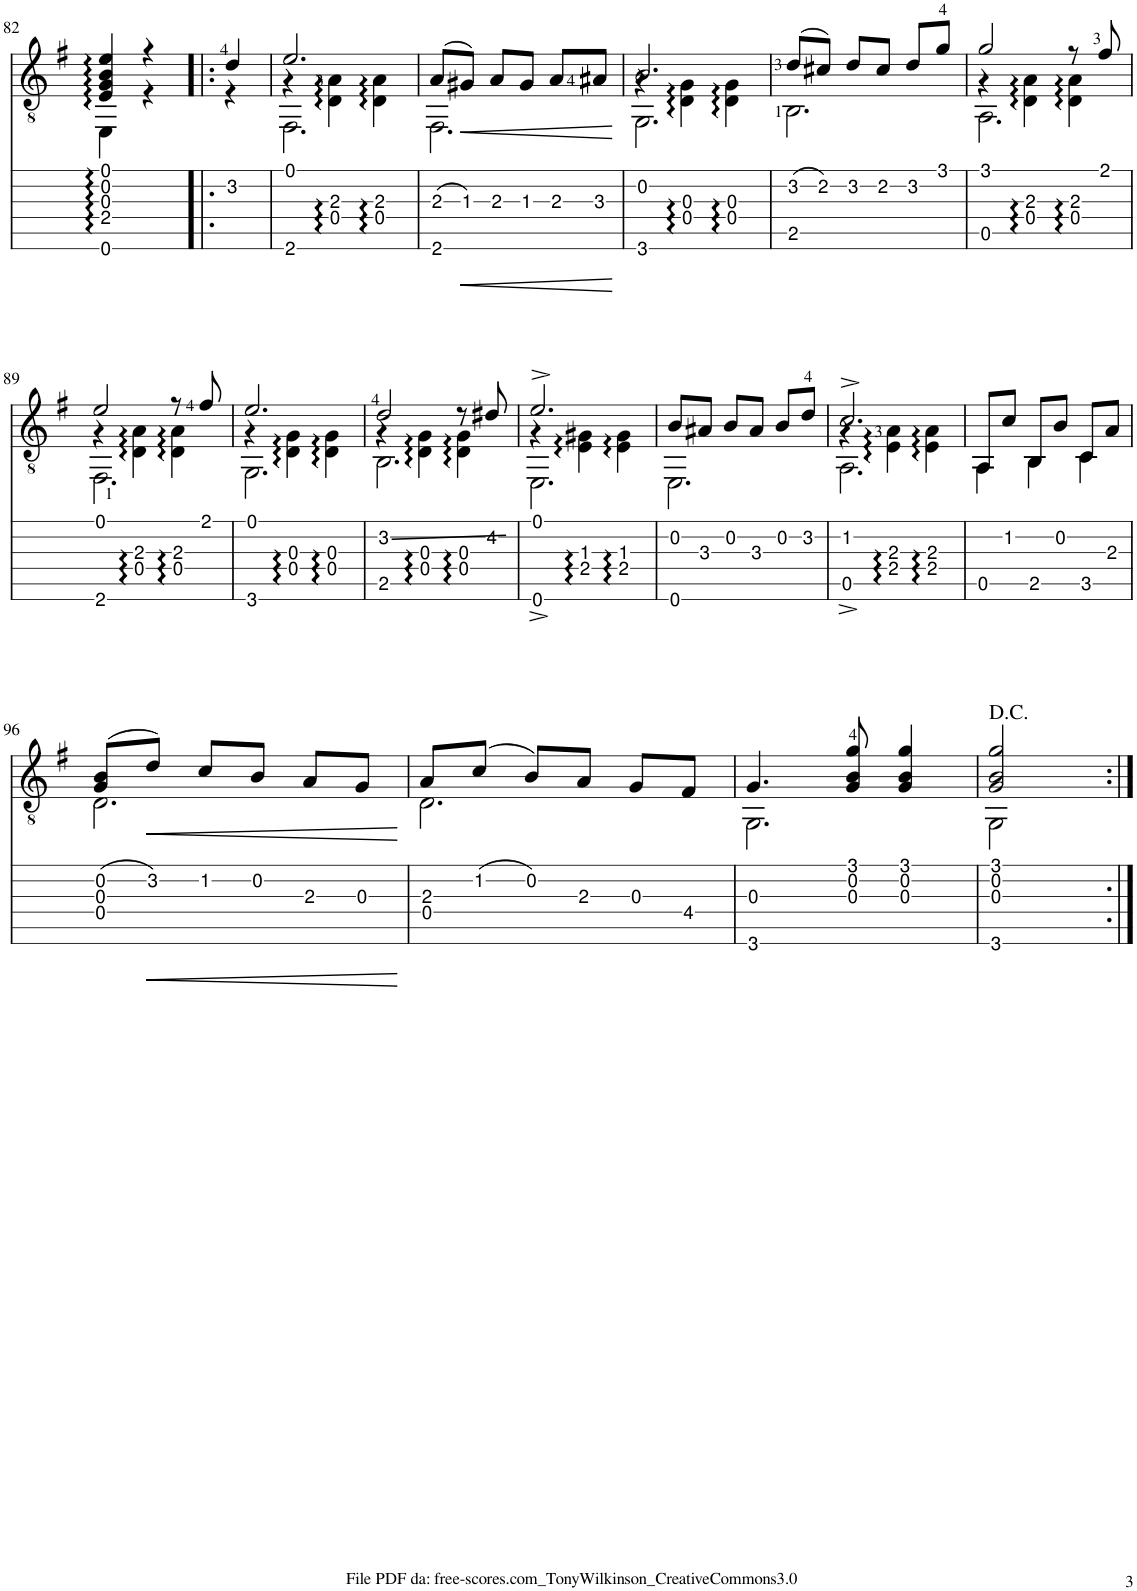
**kern	**kern	**dynam
*part1	*part1	*part1
*staff2	*staff1	*staff1/2
*I"Guitar	*	*
*I'Guit.	*	*
!!LO:PB:g=z
*	*clefGv2	*
*k[f#]	*k[f#]	*
*M3/4	*M3/4	*
=82	=82	=82
*^	*^	*
4E 4G 4B 4e	4EE	4E/ 4G/ 4B/ 4e/	4EE\	.
4r	4r	4r	4r	.
=83!|:	=83!|:	=83!|:	=83!|:	=83!|:
4d	4r	4d/	4r	.
=84	=84	=84	=84	=84
*	*^	*	*^	*
2.e	4r	2.FF#	2.e/	4r	2.FF#\	.
.	4D 4A	.	.	4D\ 4A\	.	.
.	4D 4A	.	.	4D\ 4A\	.	.
*	*v	*v	*	*	*	*
*	*	*	*v	*v	*
=85	=85	=85	=85	=85
8AL	2.FF#	(8A/L	2.FF#\	.
!	!	!	!	!LO:HP:b
8G#J	.	8G#X/J)	.	<
8AL	.	8A/L	.	.
8G#J	.	8G#/J	.	.
8AL	.	8A/L	.	.
8A#J	.	8A#X/J	.	.
*v	*v	*	*	*
*	*v	*v	*
.	.	[
=86	=86	=86
*^	*^	*
*	*^	*	*^	*
2.B	4r	2.GG	2.B/	4r	2.GG\	.
.	4D 4G	.	.	4D\ 4G\	.	.
.	4D 4G	.	.	4D\ 4G\	.	.
*	*v	*v	*	*	*	*
*	*	*	*v	*v	*
=87	=87	=87	=87	=87
8dL	2.BB	(8d/L	2.BB\	.
8c#J	.	8c#X/J)	.	.
8dL	.	8d/L	.	.
8c#J	.	8c#/J	.	.
8dL	.	8d/L	.	.
8gJ	.	8g/J	.	.
=88	=88	=88	=88	=88
*	*^	*	*^	*
2g	4r	2.AA	2g/	4r	2.AA\	.
.	4D 4A	.	.	4D\ 4A\	.	.
8r	4D 4A	.	8r	4D\ 4A\	.	.
8f#	.	.	8f#/	.	.	.
!!LO:LB:g=z	!!	!!
=89	=89	=89	=89	=89	=89	=89
2e	4r	2.FF#	2e/	4r	2.FF#\	.
.	4D 4A	.	.	4D\ 4A\	.	.
8r	4D 4A	.	8r	4D\ 4A\	.	.
8f#	.	.	8f#/	.	.	.
=90	=90	=90	=90	=90	=90	=90
2.e	4r	2.GG	2.e/	4r	2.GG\	.
.	4D 4G	.	.	4D\ 4G\	.	.
.	4D 4G	.	.	4D\ 4G\	.	.
=91	=91	=91	=91	=91	=91	=91
2d	4r	2.BB	2d/	4r	2.BB\	.
.	4D 4G	.	.	4D\ 4G\	.	.
8r	4D 4G	.	8r	4D\ 4G\	.	.
8d#	.	.	8d#X/	.	.	.
=92	=92	=92	=92	=92	=92	=92
2.e^	4r	2.EE	2.e^/	4r	2.EE\	.
.	4E 4G#	.	.	4E\ 4G#X\	.	.
.	4E 4G#	.	.	4E\ 4G#\	.	.
*	*v	*v	*	*	*	*
*	*	*	*v	*v	*
=93	=93	=93	=93	=93
8BL	2.EE	8B/L	2.EE\	.
8A#J	.	8A#X/J	.	.
8BL	.	8B/L	.	.
8A#J	.	8A#/J	.	.
8BL	.	8B/L	.	.
8dJ	.	8d/J	.	.
=94	=94	=94	=94	=94
*	*^	*	*^	*
2.c^	4r	2.AA	2.c^/	4r	2.AA\	.
.	4E 4A	.	.	4E\ 4A\	.	.
.	4E 4A	.	.	4E\ 4A\	.	.
*	*v	*v	*	*	*	*
*	*	*	*v	*v	*
=95	=95	=95	=95	=95
8AAL	4AA	8AA/L	4AA\	.
8cJ	.	8c/J	.	.
8BBL	4BB	8BB/L	4BB\	.
8BJ	.	8B/J	.	.
8CL	4C	8C/L	4C\	.
8AJ	.	8A/J	.	.
!!LO:LB:g=z	!!
=96	=96	=96	=96	=96
8G\ 8B\L	2.D	(8G/ 8B/L	2.D\	.
!	!	!	!	!LO:HP:b
8dJ	.	8d/J)	.	<
8cL	.	8c/L	.	.
8BJ	.	8B/J	.	.
8AL	.	8A/L	.	.
8GJ	.	8G/J	.	.
*v	*v	*	*	*
*	*v	*v	*
.	.	[
=97	=97	=97
*^	*^	*
8AL	2.D	8A/L	2.D\	.
8cJ	.	(8c/J	.	.
8BL	.	8B/L)	.	.
8AJ	.	8A/J	.	.
8GL	.	8G/L	.	.
8F#J	.	8F#/J	.	.
=98	=98	=98	=98	=98
4.G	2.GG	4.G/	2.GG\	.
8G 8B 8g	.	8G/ 8B/ 8g/	.	.
4G 4B 4g	.	4G/ 4B/ 4g/	.	.
=99	=99	=99	=99	=99
2G 2B 2g	2GG	2G/ 2B/ 2g/	2GG\	.
*v	*v	*	*	*
*	*v	*v	*
=:|!	=:|!	=:|!
*-	*-	*-
